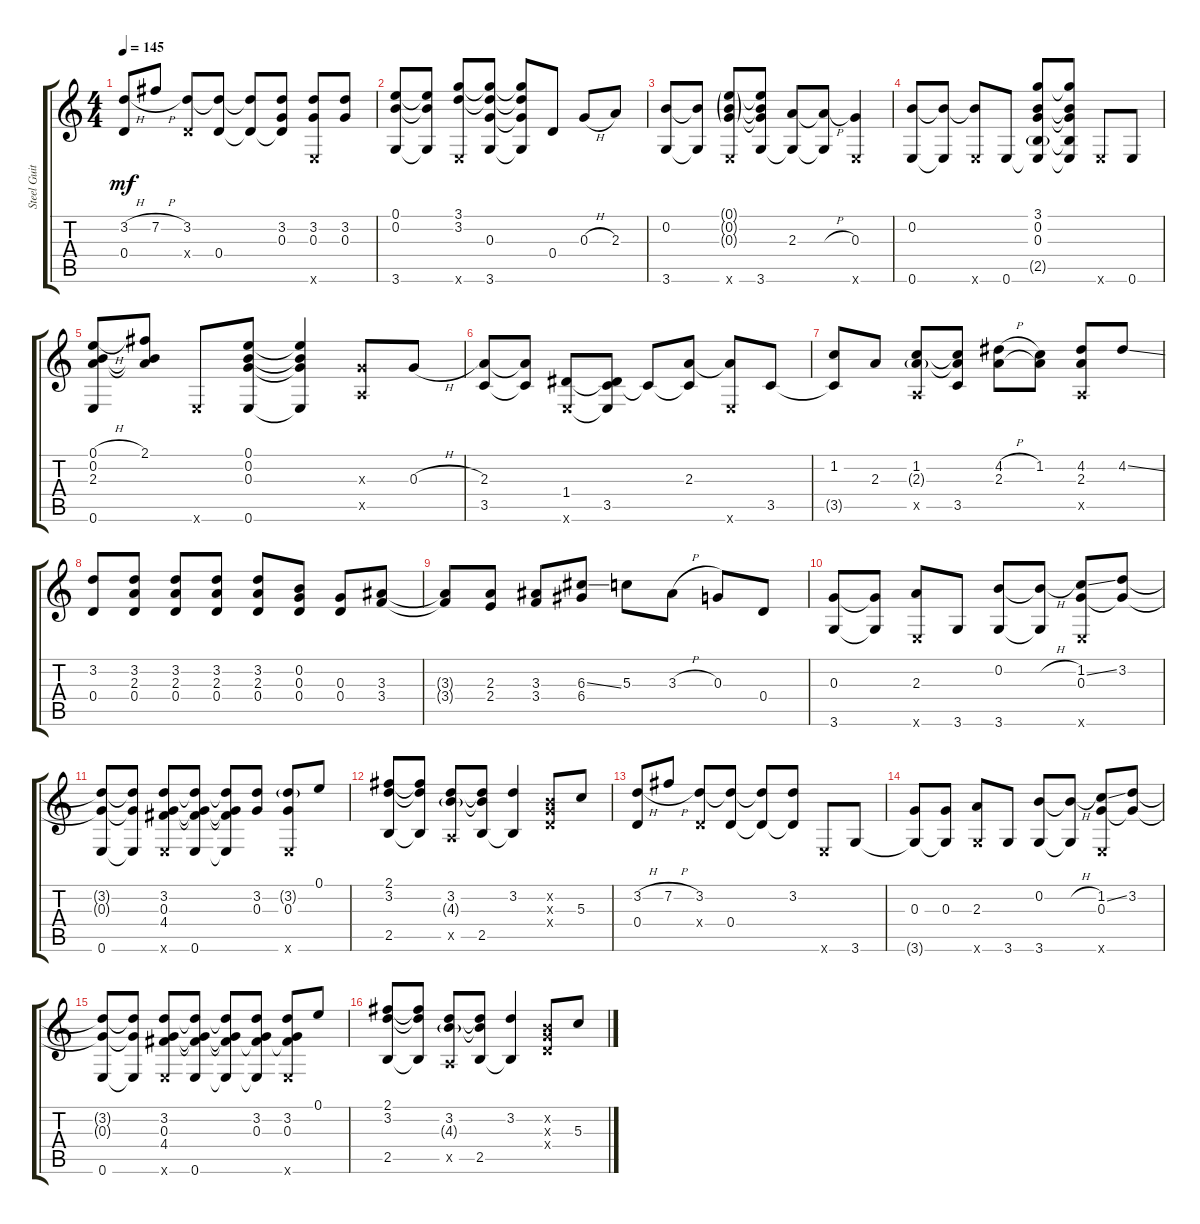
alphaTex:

\track ("Steel Guitar" "Steel Guit") {instrument acousticguitarsteel}
\staff {score tabs}
\tuning (E4 B3 G3 D3 A2 E2) {hide}
\ts (4 4)
\tempo 145
\clef g2
\ks c
(3.2{h} 0.4).8{dy mf} 7.2{h}.8 (3.2 0.4{x}).8 (3.2{t} 0.4).8 (3.2{t} 0.4{t}).8 (3.2 0.3 0.4{t}).8 (3.2 0.3 0.6{x}).8 (3.2 0.3).8 |
(0.1 0.2 3.6).8 (0.1{t} 0.2{t} 3.6{t}).8 (3.1 3.2 0.6{x}).8 (3.1{t} 3.2{t} 0.3 3.6).8 (3.1{t} 3.2{t} 0.3{t} 3.6{t}).8 0.4.8 0.3{h}.8 2.3.8 |
(0.2 3.6).8 (0.2{t} 3.6{t}).8 (0.1{g} 0.2{g} 0.3{g} 0.6{x}).8 (0.1{t} 0.2{t} 0.3{t} 3.6).8 (2.3 3.6{t}).8 (2.3{h t} 3.6{t}).8 (0.3 0.6{x}).4 |
(0.2 0.6).8 (0.2{t} 0.6{t}).8 (0.2{t} 0.6{x}).8 0.6.8 (3.1 0.2 0.3 2.5{g} 0.6{t}).8 (3.1{t} 0.2{t} 0.3{t} 2.5{t} 0.6{t}).8 0.6{x}.8 0.6.8 |
(0.1{h} 0.2 2.3 0.6).8 (2.1 0.2{t} 2.3{t}).8 0.6{x}.8 (0.1 0.2 0.3 0.6).8 (0.1{t} 0.2{t} 0.3{t} 0.6{t}).4 (0.3{x} 0.5{x}).8 0.3{h}.8 |
(2.3 3.5).8 (2.3{t} 3.5{t}).8 (1.4 0.6{x}).8 (1.4{t} 3.5 0.6{t}).8 3.5{t}.8 (2.3 3.5{t}).8 (2.3{t} 0.6{x}).8 3.5.8 |
(1.2 3.5{t}).8 2.3.8 (1.2 2.3{g} 0.5{x}).8 (1.2{t} 2.3{t} 3.5).8 (4.2{h} 2.3).8 (1.2 2.3{t}).8 (4.2 2.3 0.5{x}).8 4.2{ss}.8 |
(3.2 0.4).8 (3.2 2.3 0.4).8 (3.2 2.3 0.4).8 (3.2 2.3 0.4).8 (3.2 2.3 0.4).8 (0.2 0.3 0.4).8 (0.3 0.4).8 (3.3 3.4).8 |
(3.3{t} 3.4{t}).8 (2.3 2.4).8 (3.3 3.4).8 (6.3{ss} 6.4).8 5.3.8 3.3{h}.8 0.3.8 0.4.8 |
(0.3 3.6).8 (0.3{t} 3.6{t}).8 (2.3 0.6{x}).8 3.6.8 (0.2 3.6).8 (0.2{h t} 3.6{t}).8 (1.2{ss} 0.3 0.6{x}).8 (3.2 0.3{t}).8 |
(3.2{t} 0.3{t} 0.6).8 (3.2{t} 0.3{t} 0.6{t}).8 (3.2 0.3 4.4 0.6{x}).8 (3.2{t} 0.3{t} 4.4{t} 0.6).8 (3.2{t} 0.3{t} 4.4{t} 0.6{t}).8 (3.2 0.3).8 (3.2{g} 0.3 0.6{x}).8 0.1.8 |
(2.1 3.2 2.5).8 (2.1{t} 3.2{t} 2.5{t}).8 (3.2 4.3{g} 0.5{x}).8 (3.2{t} 4.3{t} 2.5).8 (3.2 2.5{t}).4 (0.2{x} 0.3{x} 0.4{x}).8 5.3.8 |
(3.2{h} 0.4).8 7.2{h}.8 (3.2 0.4{x}).8 (3.2{t} 0.4).8 (3.2{t} 0.4{t}).8 (3.2 0.4{t}).8 0.6{x}.8 3.6.8 |
(0.3 3.6{t}).8 (0.3 3.6{t}).8 (2.3 3.6{x}).8 3.6.8 (0.2 3.6).8 (0.2{h t} 3.6{t}).8 (1.2{ss} 0.3 0.6{x}).8 (3.2 0.3{t}).8 |
(3.2{t} 0.3{t} 0.6).8 (3.2{t} 0.3{t} 0.6{t}).8 (3.2 0.3 4.4 0.6{x}).8 (3.2{t} 0.3{t} 4.4{t} 0.6).8 (3.2{t} 0.3{t} 4.4{t} 0.6{t}).8 (3.2 0.3 4.4{t} 0.6{t}).8 (3.2 0.3 4.4{t} 0.6{x}).8 0.1.8 |
(2.1 3.2 2.5).8 (2.1{t} 3.2{t} 2.5{t}).8 (3.2 4.3{g} 0.5{x}).8 (3.2{t} 4.3{t} 2.5).8 (3.2 2.5{t}).4 (0.2{x} 0.3{x} 0.4{x}).8 5.3.8
